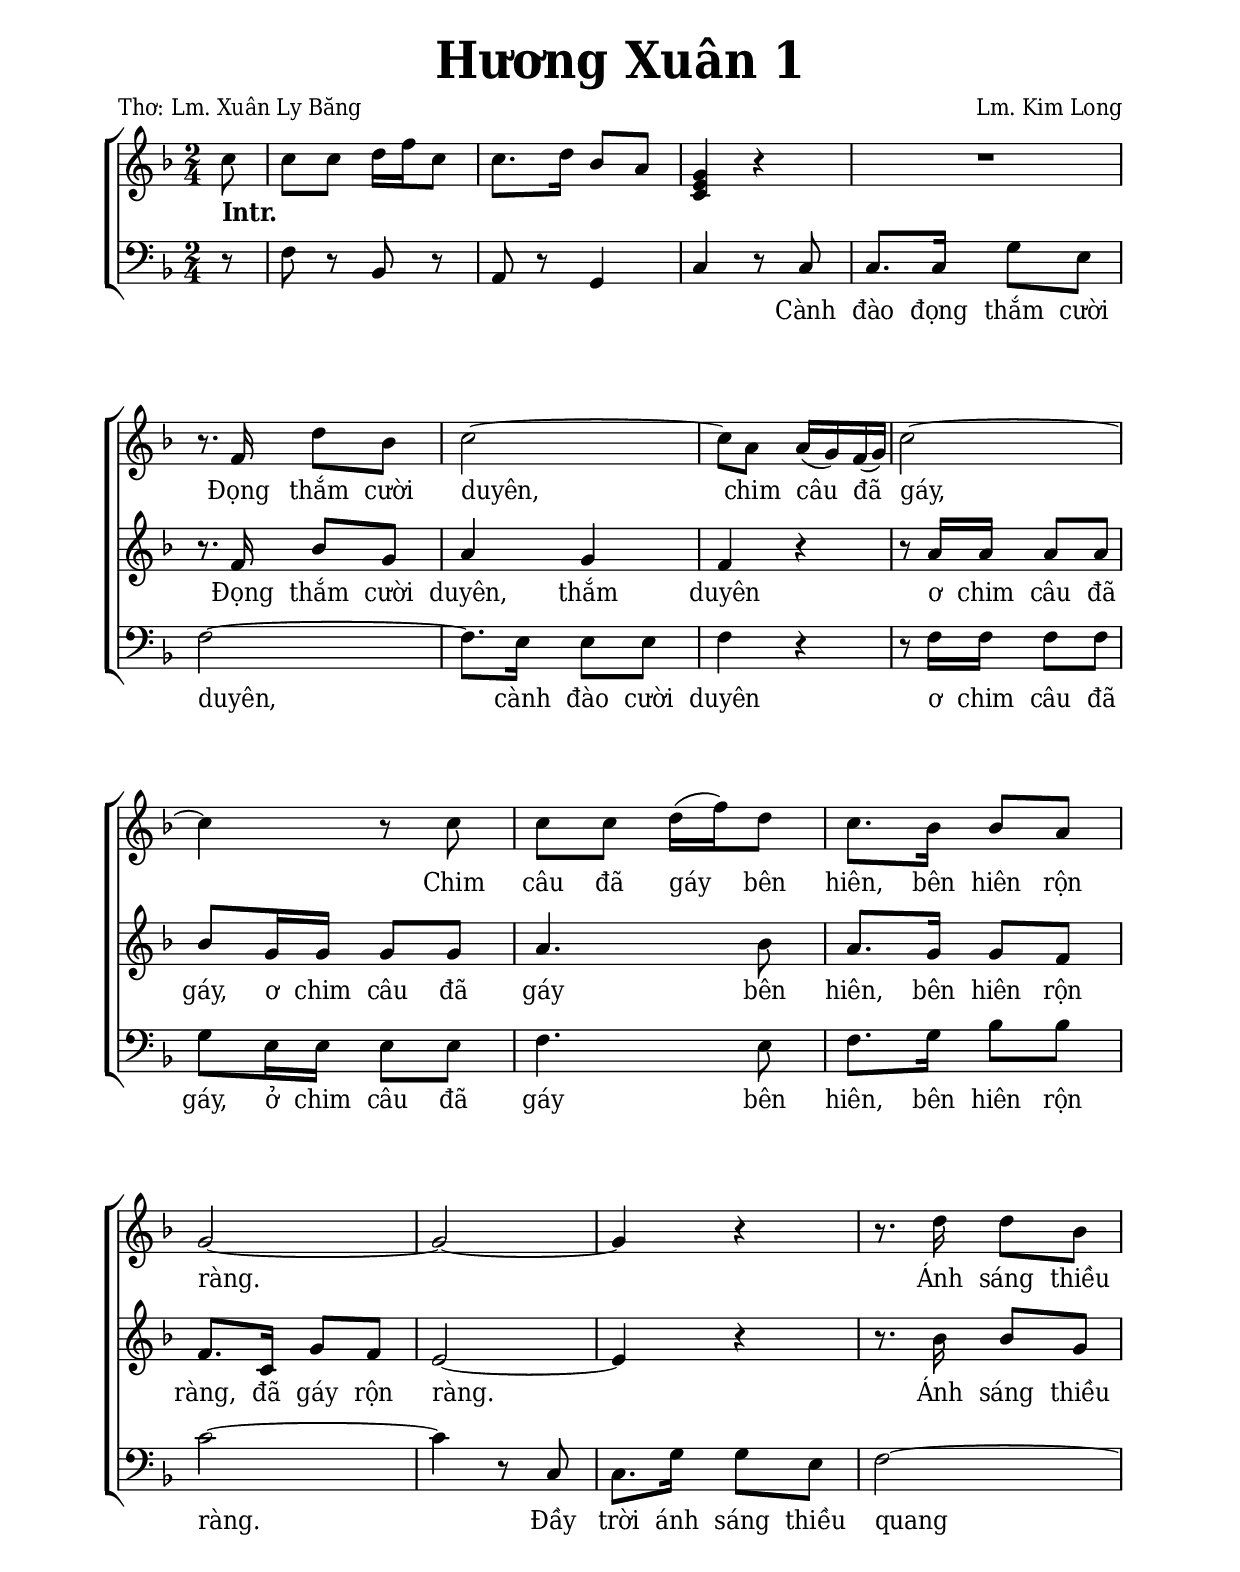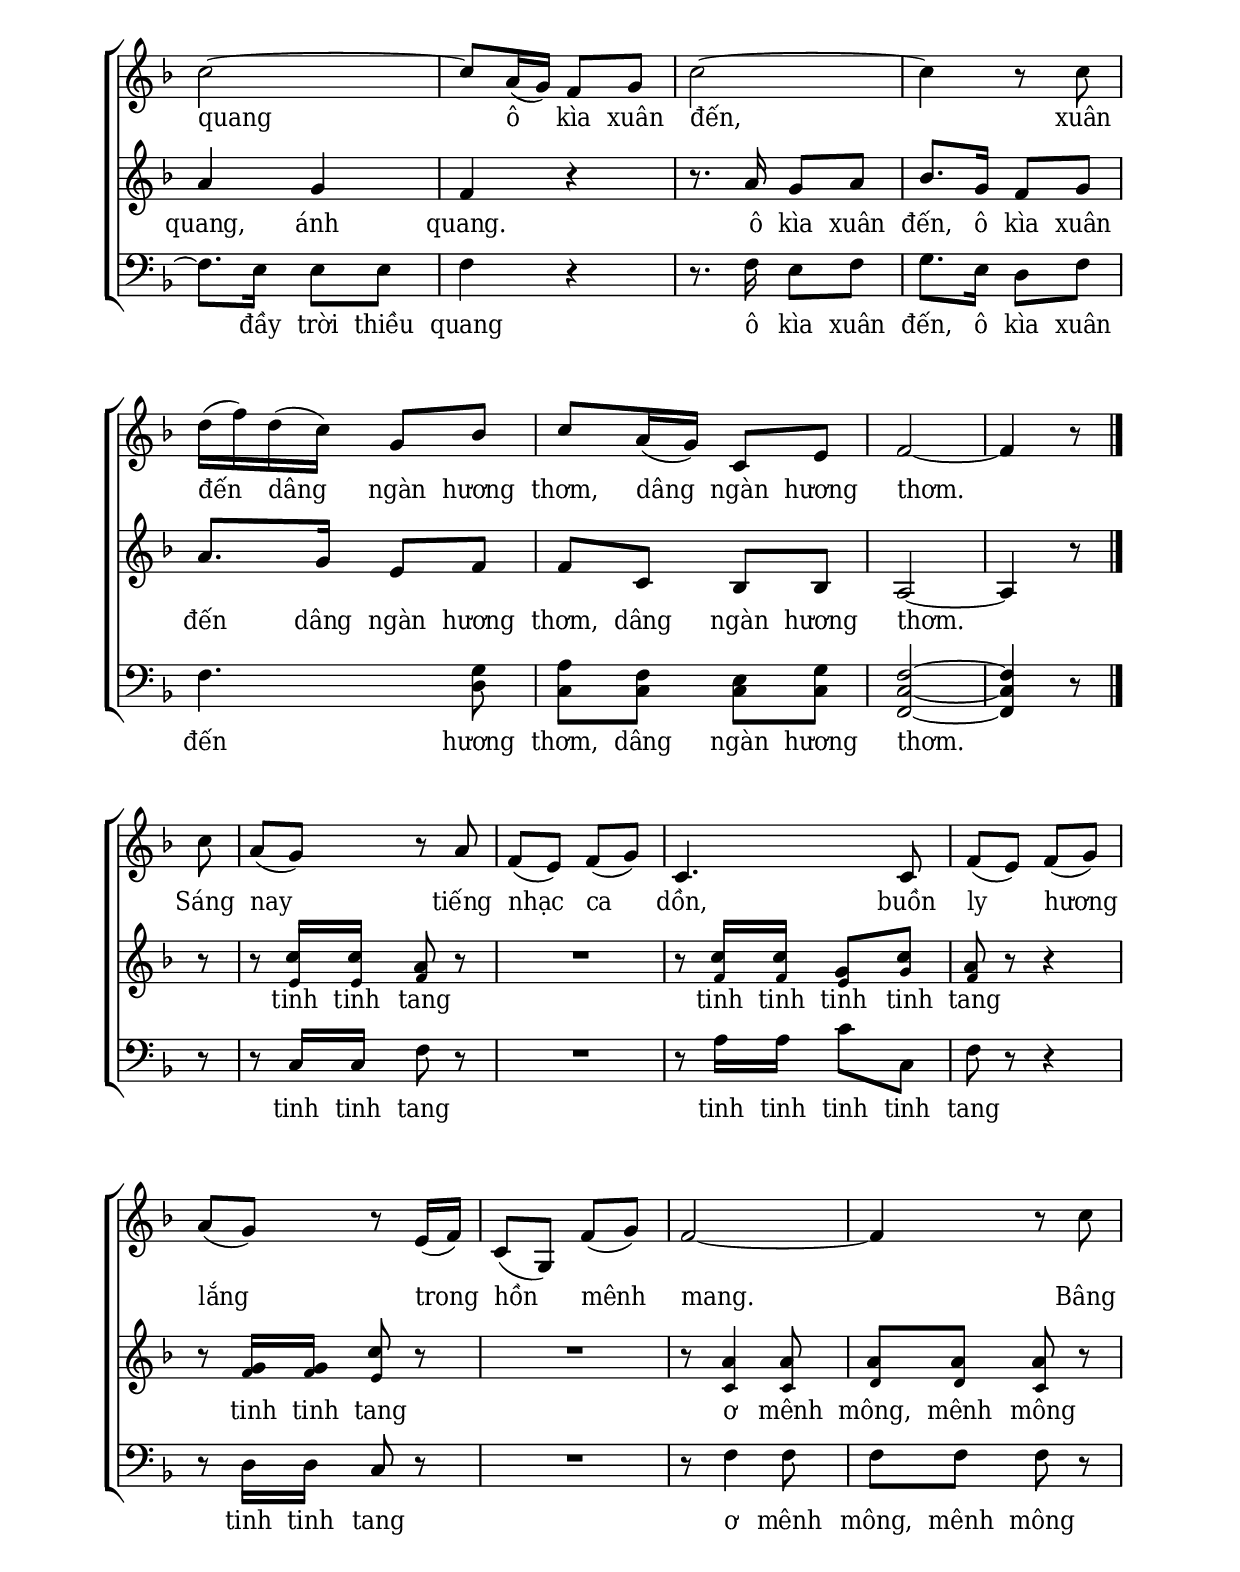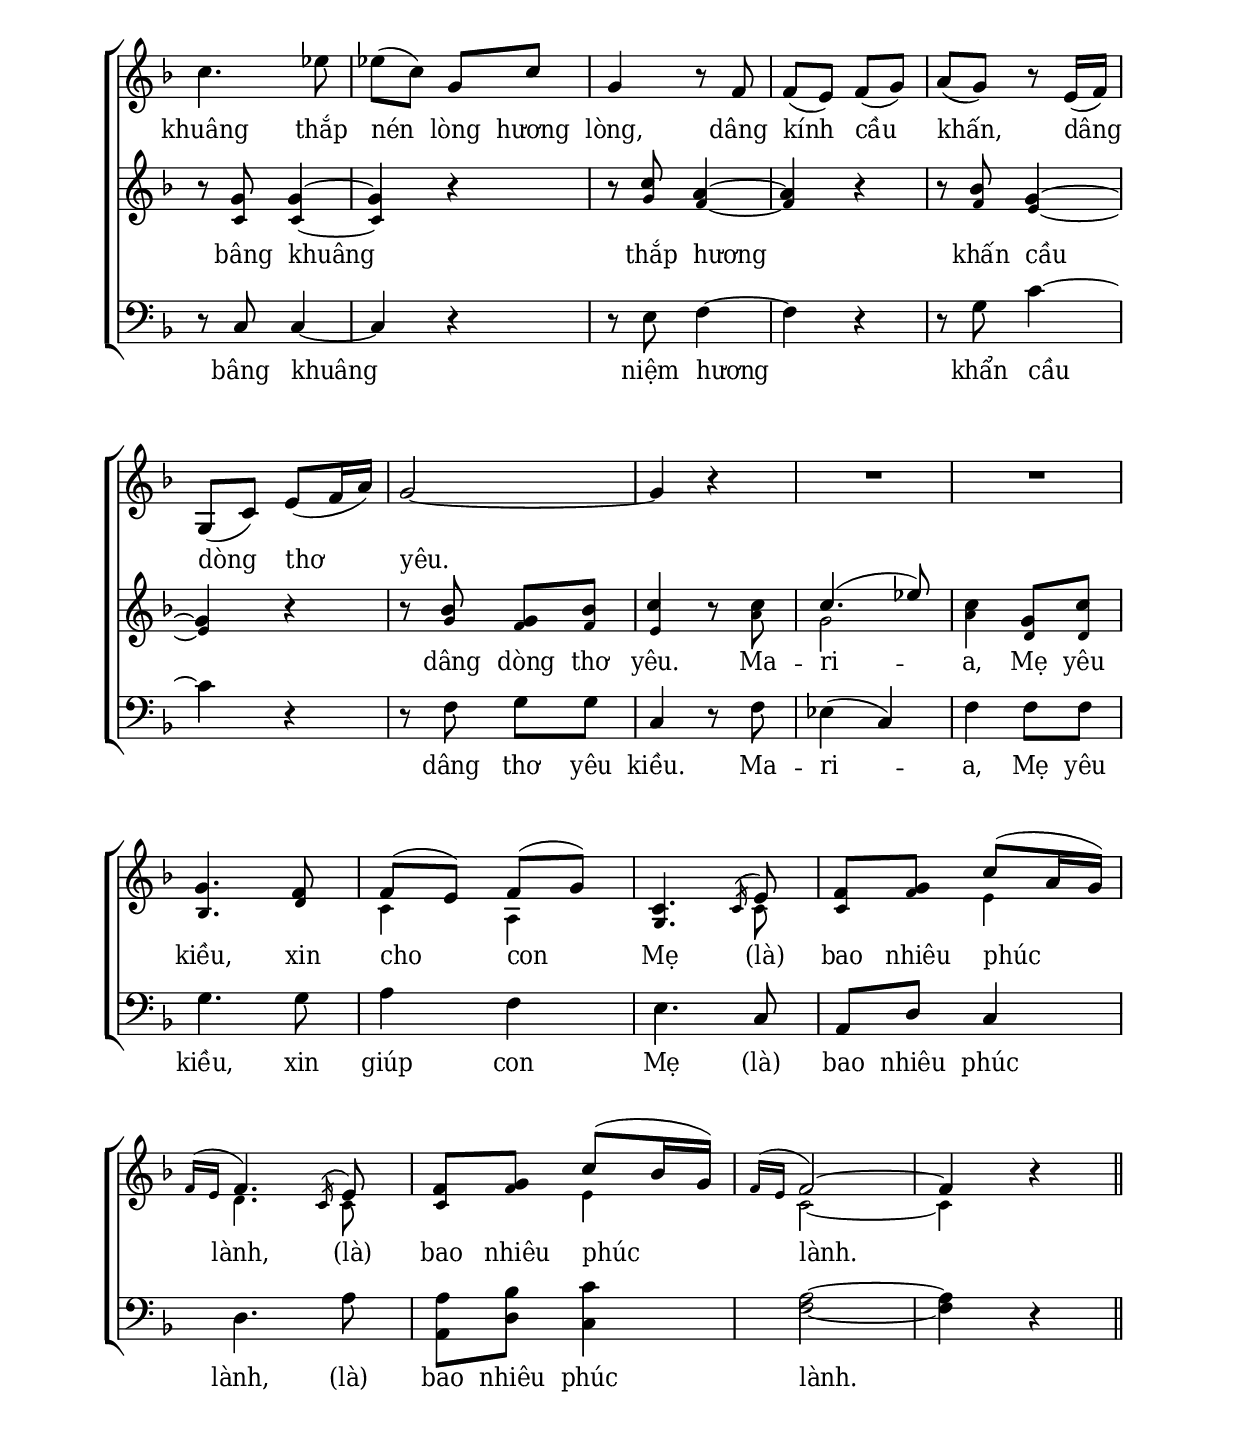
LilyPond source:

% Cài đặt chung
\version "2.22.1"
\include "english.ly"

\header {
  title = \markup { \fontsize #3 "Hương Xuân 1" }
  poet = "Thơ: Lm. Xuân Ly Băng"
  composer = "Lm. Kim Long"
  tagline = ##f
}

% Nhạc
nhacDiepKhucSop = \relative c'' {
  \partial 8 c8 |
  c c d16 f c8 |
  c8. d16 bf8 a |
  <g e c>4 r |
  R2 \break
  
  r8. f16 d'8 bf |
  c2 ~ |
  c8 a a16 (g) f (g) |
  c2 ~ |
  c4 r8 c |
  c c d16 (f) d8 |
  c8. bf16 bf8 a |
  g2 ~ |
  g ~ |
  g4 r |
  r8. d'16 d8 bf |
  c2 ~ |
  c8 a16 (g) f8 g |
  c2 ~ |
  c4 r8 c |
  d16 (f) d (c) g8 bf |
  c a16 (g) c,8 e |
  f2 ~ |
  f4 r8 \bar "|." \break
  
  c' |
  a (g) r8 a |
  f (e) f (g) |
  c,4. c8 |
  f (e) f (g) |
  a (g) r8 e16 (f) |
  c8 (g) f' (g) |
  f2 ~ |
  f4 r8 c' |
  c4. ef8 |
  ef (c) g c |
  g4 r8 f |
  f (e) f (g) |
  a (g) r8 e16 (f) |
  g,8 (c) e (f16 a) |
  g2 ~ |
  g4 r |
  R2*2 \break
}

nhacDiepKhucAlto = \relative c' {
  r8 |
  R2*4
  r8. f16 bf8 g |
  a4 g |
  f r |
  r8 a16 a a8 a |
  bf g16 g g8 g |
  a4. bf8 |
  a8. g16 g8 f |
  f8. c16 g'8 f |
  e2 ~ |
  e4 r |
  r8. bf'16 bf8 g |
  a4 g |
  f r |
  r8. a16 g8 a |
  bf8. g16 f8 g |
  a8. g16 e8 f |
  f c bf bf |
  a2 ~ |
  a4 r8
  
  r8 |
  r c'16 c a8 r |
  R2
  r8 c16 c g8 c |
  a r r4 |
  r8 g16 g c8 r |
  R2
  r8 a4 a8 |
  a a a r |
  r g g4 ~ |
  g r |
  r8 c a4 ~ |
  a r |
  r8 bf g4 ~ |
  g r |
  r8 bf g bf |
  c4 r8 c |
  c4. (ef8) |
  c4 g8 c |
  g4. f8 |
  f (e) f (g) |
  c,4. \slashedGrace { c16 (} e8) |
  f g c (a16 g) |
  \slashedGrace { f16 (e } f4.) \slashedGrace { c16 (} e8) |
  f8 g c (bf16 g) |
  \slashedGrace { f16 (e } f2) ~ |
  f4 r \bar "||"
}

nhacDiepKhucTenor = \relative c' {
  r8 |
  R2*22
  r4.
  r8 r e16 e f8 r |
  R2
  r8 f16 f e8 g |
  f r r4 |
  r8 f16 f e8 r |
  R2
  r8 c4 c8 |
  d d c r |
  r c c4 ~ |
  c r |
  r8 g' f4 ~ |
  f4 r |
  r8 f e4 ~ |
  e r |
  r8 g f f |
  e4 r8 a |
  g2 |
  a4 d,8 d |
  bf4. d8 |
  c4 a |
  g4. c8 |
  c f e4 |
  d4. c8 |
  c f e4 |
  c2 ~ |
  c4 r
}

nhacDiepKhucBas = \relative c {
  r8 |
  f r bf, r |
  a r g4 |
  c r8 c |
  c8. c16 g'8 e |
  f2 ~ |
  f8. e16 e8 e |
  f4 r |
  r8 f16 f f8 f |
  g e16 e e8 e |
  f4. e8 |
  f8. g16 bf8 bf |
  c2 ~ |
  c4 r8 c, |
  c8. g'16 g8 e |
  f2 ~ |
  f8. e16 e8 e |
  f4 r |
  r8. f16 e8 f |
  g8. e16 d8 f |
  f4. <g d>8 |
  <a c,> <f c> <e c> <g c,> |
  <f c f,>2 ~ |
  <f c f,>4 r8 r |
  r8 c16 c f8 r |
  R2
  r8 a16 a c8 c, |
  f r r4 |
  r8 d16 d c8 r |
  R2
  r8 f4 f8 |
  f f f r |
  r c c4 ~ |
  c r4 |
  r8 e f4 ~ |
  f r |
  r8 g c4 ~ |
  c r |
  r8 f, g g |
  c,4 r8 f |
  ef4 (c) |
  f f8 f |
  g4. g8 |
  a4 f |
  e4. c8 |
  a d c4 |
  d4. a'8 |
  <a a,> <bf d,> <c c,>4 |
  <a f>2 ~ |
  <a f>4 r
}

% Lời
loiDiepKhucSop = \lyricmode {
  \override Lyrics.LyricText.font-series = #'bold
  Intr. \repeat unfold 10 { _ }
  \revert Lyrics.LyricText.font-series
  Đọng thắm cười duyên, chim câu đã gáy,
  Chim câu đã gáy bên hiên, bên hiên rộn ràng.
  Ánh sáng thiều quang ô kìa xuân đến,
  xuân đến dâng ngàn hương thơm,
  dâng ngàn hương thơm.
  Sáng nay tiếng nhạc ca dồn,
  buồn ly hương lắng trong hồn mênh mang.
  Bâng khuâng thắp nén lòng hương lòng,
  dâng kính cầu khấn, dâng dòng thơ yêu.
}

loiDiepKhucAlto = \lyricmode {
  Đọng thắm cười duyên, thắm duyên
  ơ chim câu đã gáy, ơ chim câu đã gáy bên hiên,
  bên hiên rộn ràng, đã gáy rộn ràng.
  Ánh sáng thiều quang, ánh quang.
  ô kìa xuân đến, ô kìa xuân đến dâng ngàn hương thơm,
  dâng ngàn hương thơm.
  tinh tinh tang
  tinh tinh tinh tinh tang tinh tinh tang
  ơ mênh mông, mênh mông bâng khuâng
  thắp hương khấn cầu dâng dòng thơ yêu.
  Ma -- ri -- a, Mẹ yêu kiều,
  xin cho con Mẹ (là) bao nhiêu phúc lành,
  (là) bao nhiêu phúc lành.
}

loiDiepKhucTenor = \lyricmode {
  tinh tinh tang
  tinh tinh tinh tinh tang tinh tinh tang
  ơ mênh mông, ơ mênh mông bâng khuâng
  thắp hương khấn cầu dâng dòng thơ yêu.
  Ma -- ri --a, Mẹ yêu kiều,
  xin cho con Mẹ (là) bao nhiêu phúc lành,
  (là) bao nhiêu phúc lành.
}

loiDiepKhucBas = \lyricmode {
  \repeat unfold 5 { _ }
  Cành đào đọng thắm cười duyên,
  cành đào cười duyên ơ chim câu đã gáy,
  ở chim câu đã gáy bên hiên, bên hiên rộn ràng.
  Đầy trời ánh sáng thiều quang
  đầy trời thiều quang ô kìa xuân đến,
  ô kìa xuân đến hương thơm,
  dâng ngàn hương thơm.
  tinh tinh tang tinh tinh tinh tinh tang
  tinh tinh tang
  ơ mênh mông, mênh mông bâng khuâng
  niệm hương khẩn cầu dâng thơ yêu kiều.
  Ma -- ri -- a, Mẹ yêu kiều,
  xin giúp con Mẹ (là) bao nhiêu phúc lành,
  (là) bao nhiêu phúc lành.
}

% Dàn trang
\paper {
  #(set-paper-size "a4")
  top-margin = 20\mm
  bottom-margin = 20\mm
  left-margin = 20\mm
  right-margin = 20\mm
  indent = #0
  #(define fonts
    (make-pango-font-tree
      "Deja Vu Serif Condensed"
      "Deja Vu Serif Condensed"
      "Deja Vu Serif Condensed"
      (/ 20 20)))
  print-page-number = #f
  %page-count = #1
}

TongNhip = {
  \key f \major \time 2/4
  \set Timing.beamExceptions = #'()
  \set Timing.baseMoment = #(ly:make-moment 1/4)
  \set Timing.beatStructure = #'(1 1)
}

% Đổi kích thước nốt cho bè phụ
notBePhu =
#(define-music-function (font-size music) (number? ly:music?)
   (for-some-music
     (lambda (m)
       (if (music-is-of-type? m 'rhythmic-event)
           (begin
             (set! (ly:music-property m 'tweaks)
                   (cons `(font-size . ,font-size)
                         (ly:music-property m 'tweaks)))
             #t)
           #f))
     music)
   music)

\score {
  \new ChoirStaff <<
    \new Staff <<
        \clef treble
        \new Voice = beSop {
          \TongNhip \nhacDiepKhucSop
        }
      \new Lyrics \lyricsto beSop \loiDiepKhucSop
    >>
    \new Staff \with {
        \consists "Merge_rests_engraver"
        printPartCombineTexts = ##f
      }
      <<
        \clef treble
      \new Voice \TongNhip \partCombine 
        \nhacDiepKhucAlto
        { \notBePhu -2 \nhacDiepKhucTenor }
      \new NullVoice = beAlto \nhacDiepKhucAlto
      \new Lyrics \lyricsto beAlto \loiDiepKhucAlto
      >>
    \new Staff <<
        \clef bass
        \new Voice = beBas {
          \TongNhip \nhacDiepKhucBas
        }
      \new Lyrics \lyricsto beBas \loiDiepKhucBas
    >>
  >>
  \layout {
    \override Lyrics.LyricSpace.minimum-distance = #1.5
    \override Score.BarNumber.break-visibility = ##(#f #f #f)
    \override Score.SpacingSpanner.uniform-stretching = ##t
    \context {
      \Staff \RemoveEmptyStaves
      \override VerticalAxisGroup.remove-first = ##t
    }
  }
}
